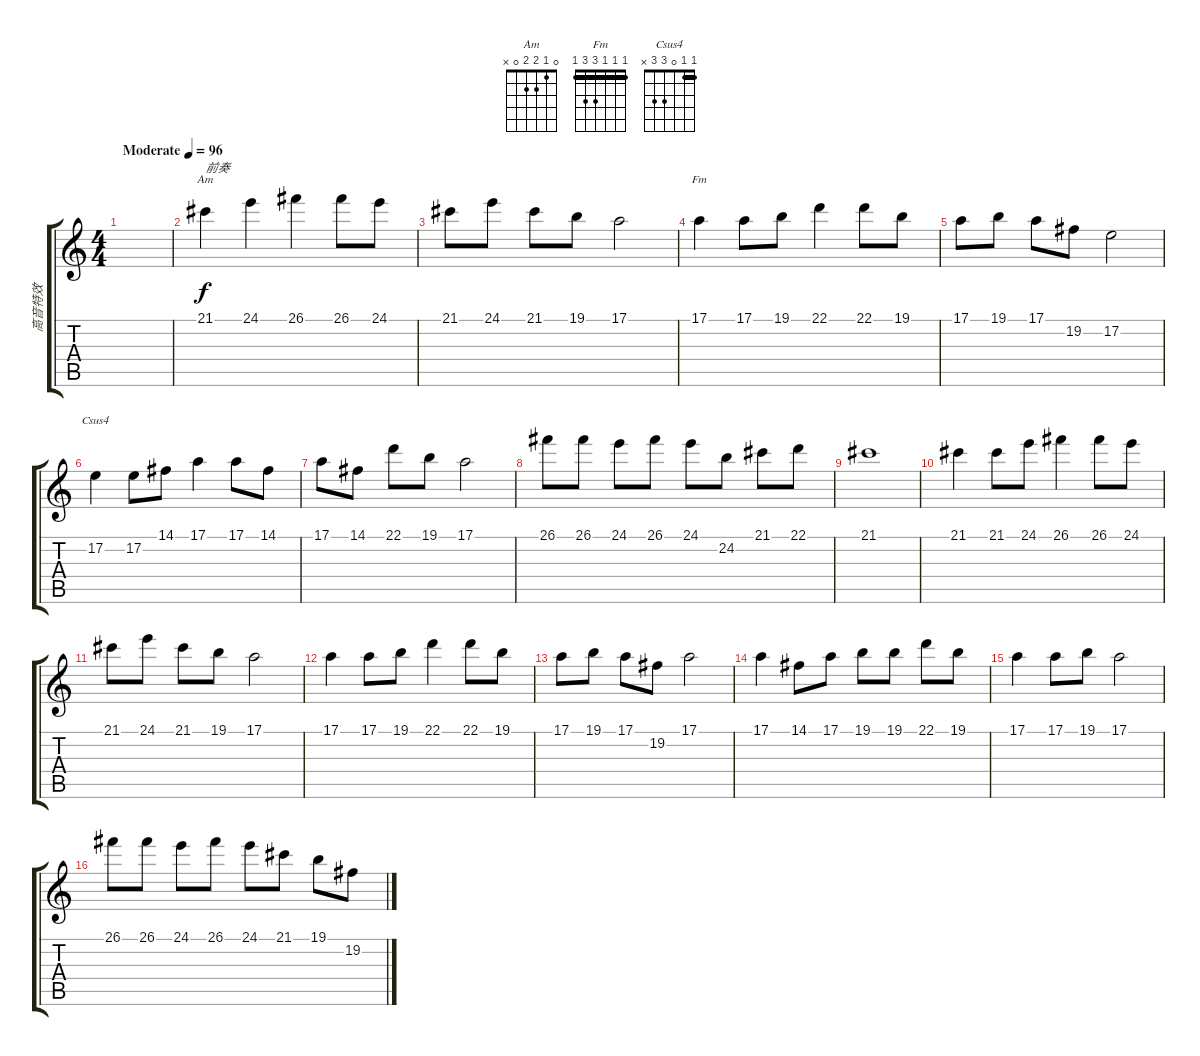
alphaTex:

\track ("高音特效" "高音特效") {instrument frenchhorn}
\staff {score tabs}
\tuning (E4 B3 G3 D3 A2 E2) {hide}
\chord ("Am" 0 1 2 2 0 x)
\chord ("Fm" 1 1 1 3 3 1) {barre 1}
\chord ("Csus4" 1 1 0 3 3 x) {barre 1}
\ts (4 4)
\tempo (96 "Moderate")
\clef g2
\ks c
|
21.1.4{ch "Am" txt "前奏" volume 8} 24.1.4 26.1.4 26.1.8 24.1.8 |
21.1.8 24.1.8 21.1.8 19.1.8 17.1.2 |
17.1.4{ch "Fm"} 17.1.8 19.1.8 22.1.4 22.1.8 19.1.8 |
17.1.8 19.1.8 17.1.8 19.2.8 17.2.2 |
17.2.4{ch "Csus4"} 17.2.8 14.1.8 17.1.4 17.1.8 14.1.8 |
17.1.8 14.1.8 22.1.8 19.1.8 17.1.2 |
26.1.8 26.1.8 24.1.8 26.1.8 24.1.8 24.2.8 21.1.8 22.1.8 |
21.1.1 |
21.1.4 21.1.8 24.1.8 26.1.4 26.1.8 24.1.8 |
21.1.8 24.1.8 21.1.8 19.1.8 17.1.2 |
17.1.4 17.1.8 19.1.8 22.1.4 22.1.8 19.1.8 |
17.1.8 19.1.8 17.1.8 19.2.8 17.1.2 |
17.1.4 14.1.8 17.1.8 19.1.8 19.1.8 22.1.8 19.1.8 |
17.1.4 17.1.8 19.1.8 17.1.2 |
26.1.8 26.1.8 24.1.8 26.1.8 24.1.8 21.1.8 19.1.8 19.2.8
